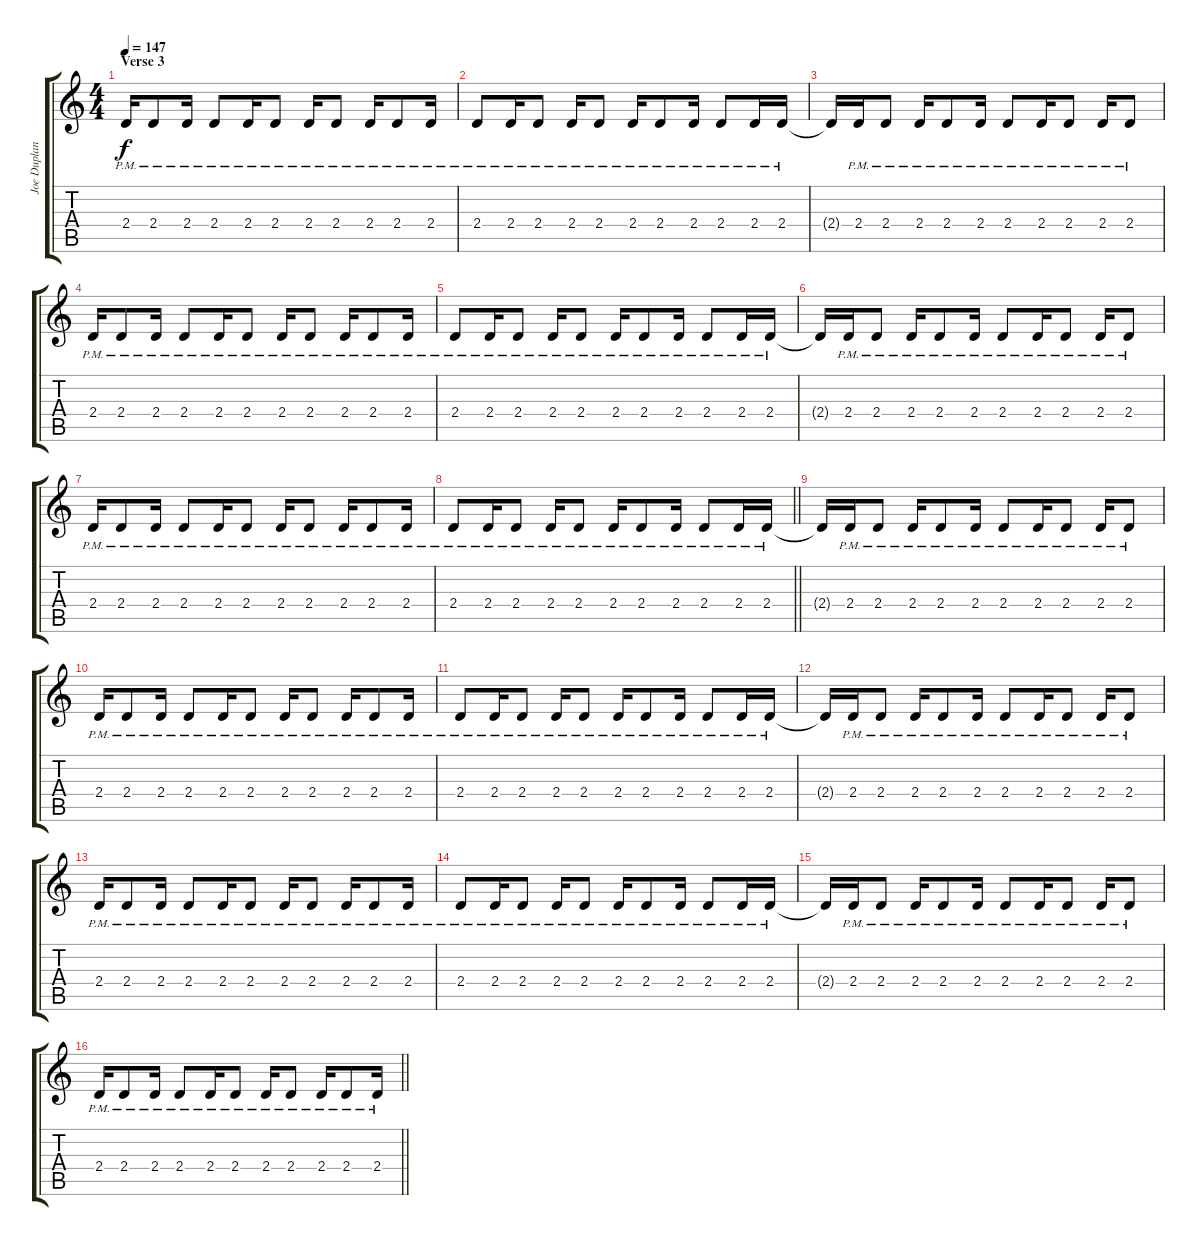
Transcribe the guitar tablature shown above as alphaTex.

\track ("Joe Duplantier - RHYTHM GUITAR" "Joe Duplan") {instrument overdrivenguitar}
\staff {score tabs}
\tuning (D4 A3 F3 C3 G2 D2) {hide}
\ts (4 4)
\section ("" "Verse 3")
\tempo 147
\clef g2
\ks c
2.4{pm}.16{dy f} 2.4{pm}.8 2.4{pm}.16 2.4{pm}.8 2.4{pm}.16 2.4{pm}.8 2.4{pm}.16 2.4{pm}.8 2.4{pm}.16 2.4{pm}.8 2.4{pm}.16 |
2.4{pm}.8 2.4{pm}.16 2.4{pm}.8 2.4{pm}.16 2.4{pm}.8 2.4{pm}.16 2.4{pm}.8 2.4{pm}.16 2.4{pm}.8 2.4{pm}.16 2.4{pm}.16 |
2.4{t}.16 2.4{pm}.16 2.4{pm}.8 2.4{pm}.16 2.4{pm}.8 2.4{pm}.16 2.4{pm}.8 2.4{pm}.16 2.4{pm}.8 2.4{pm}.16 2.4{pm}.8 |
2.4{pm}.16 2.4{pm}.8 2.4{pm}.16 2.4{pm}.8 2.4{pm}.16 2.4{pm}.8 2.4{pm}.16 2.4{pm}.8 2.4{pm}.16 2.4{pm}.8 2.4{pm}.16 |
2.4{pm}.8 2.4{pm}.16 2.4{pm}.8 2.4{pm}.16 2.4{pm}.8 2.4{pm}.16 2.4{pm}.8 2.4{pm}.16 2.4{pm}.8 2.4{pm}.16 2.4{pm}.16 |
2.4{t}.16 2.4{pm}.16 2.4{pm}.8 2.4{pm}.16 2.4{pm}.8 2.4{pm}.16 2.4{pm}.8 2.4{pm}.16 2.4{pm}.8 2.4{pm}.16 2.4{pm}.8 |
2.4{pm}.16 2.4{pm}.8 2.4{pm}.16 2.4{pm}.8 2.4{pm}.16 2.4{pm}.8 2.4{pm}.16 2.4{pm}.8 2.4{pm}.16 2.4{pm}.8 2.4{pm}.16 |
\barLineRight lightlight
2.4{pm}.8 2.4{pm}.16 2.4{pm}.8 2.4{pm}.16 2.4{pm}.8 2.4{pm}.16 2.4{pm}.8 2.4{pm}.16 2.4{pm}.8 2.4{pm}.16 2.4{pm}.16 |
\section ("" "")
2.4{t}.16 2.4{pm}.16 2.4{pm}.8 2.4{pm}.16 2.4{pm}.8 2.4{pm}.16 2.4{pm}.8 2.4{pm}.16 2.4{pm}.8 2.4{pm}.16 2.4{pm}.8 |
2.4{pm}.16 2.4{pm}.8 2.4{pm}.16 2.4{pm}.8 2.4{pm}.16 2.4{pm}.8 2.4{pm}.16 2.4{pm}.8 2.4{pm}.16 2.4{pm}.8 2.4{pm}.16 |
2.4{pm}.8 2.4{pm}.16 2.4{pm}.8 2.4{pm}.16 2.4{pm}.8 2.4{pm}.16 2.4{pm}.8 2.4{pm}.16 2.4{pm}.8 2.4{pm}.16 2.4{pm}.16 |
2.4{t}.16 2.4{pm}.16 2.4{pm}.8 2.4{pm}.16 2.4{pm}.8 2.4{pm}.16 2.4{pm}.8 2.4{pm}.16 2.4{pm}.8 2.4{pm}.16 2.4{pm}.8 |
2.4{pm}.16 2.4{pm}.8 2.4{pm}.16 2.4{pm}.8 2.4{pm}.16 2.4{pm}.8 2.4{pm}.16 2.4{pm}.8 2.4{pm}.16 2.4{pm}.8 2.4{pm}.16 |
2.4{pm}.8 2.4{pm}.16 2.4{pm}.8 2.4{pm}.16 2.4{pm}.8 2.4{pm}.16 2.4{pm}.8 2.4{pm}.16 2.4{pm}.8 2.4{pm}.16 2.4{pm}.16 |
2.4{t}.16 2.4{pm}.16 2.4{pm}.8 2.4{pm}.16 2.4{pm}.8 2.4{pm}.16 2.4{pm}.8 2.4{pm}.16 2.4{pm}.8 2.4{pm}.16 2.4{pm}.8 |
\barLineRight lightlight
2.4{pm}.16 2.4{pm}.8 2.4{pm}.16 2.4{pm}.8 2.4{pm}.16 2.4{pm}.8 2.4{pm}.16 2.4{pm}.8 2.4{pm}.16 2.4{pm}.8 2.4{pm}.16
